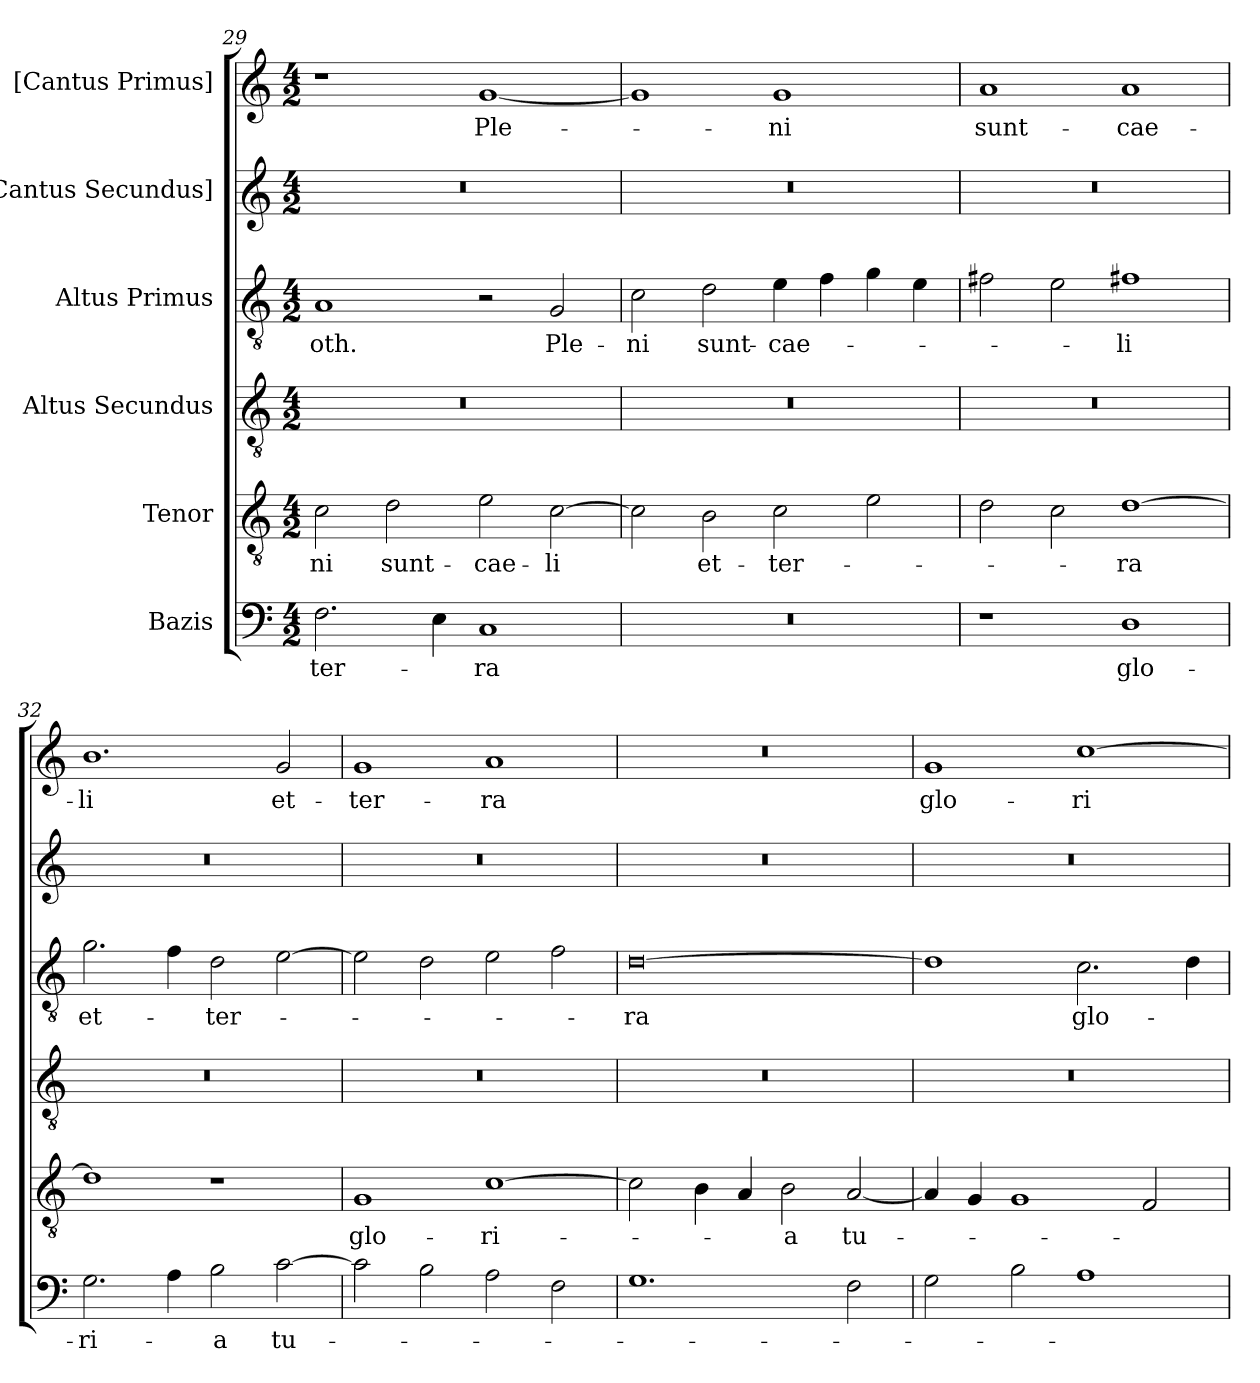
**kern	**text	**kern	**text	**kern	**kern	**text	**kern	**kern	**text
*part6	*part6	*part5	*part5	*part4	*part3	*part3	*part2	*part1	*part1
*staff6	*staff6	*staff5	*staff5	*staff4	*staff3	*staff3	*staff2	*staff1	*staff1
*I"Bazis	*	*I"Tenor	*	*I"Altus Secundus	*I"Altus Primus	*	*I"[Cantus Secundus]	*I"[Cantus Primus]	*
*clefF4	*	*clefGv2	*	*clefGv2	*clefGv2	*	*clefG2	*clefG2	*
*k[]	*	*k[]	*	*k[]	*k[]	*	*k[]	*k[]	*
*M4/2	*	*M4/2	*	*M4/2	*M4/2	*	*M4/2	*M4/2	*
=29	=29	=29	=29	=29	=29	=29	=29	=29	=29
2.F\	ter-	2c\	-ni	0r	1A/	-oth.	0r	1r	.
.	.	2d\	sunt-	.	.	.	.	.	.
4E\	.	.	.	.	.	.	.	.	.
1C/	-ra	2e\	cae-	.	2r	.	.	[1g/	Ple-
.	.	[2c\	-li	.	2G/	Ple-	.	.	.
=30	=30	=30	=30	=30	=30	=30	=30	=30	=30
0r	.	2c\]	.	0r	2c\	-ni	0r	1g/]	.
.	.	2B\	et-	.	2d\	sunt-	.	.	.
.	.	2c\	ter-	.	4e\	cae-	.	1g/	-ni
.	.	.	.	.	4f\	.	.	.	.
.	.	2e\	.	.	4g\	.	.	.	.
.	.	.	.	.	4e\	.	.	.	.
=31	=31	=31	=31	=31	=31	=31	=31	=31	=31
1r	.	2d\	.	0r	2f#X\	.	0r	1a/	sunt-
.	.	2c\	.	.	2e\	.	.	.	.
1D\	glo-	[1d\	-ra	.	1f#X\	-li	.	1a/	cae-
=32	=32	=32	=32	=32	=32	=32	=32	=32	=32
2.G\	-ri-	1d\]	.	0r	2.g\	et-	0r	1.b\	-li
4A\	.	.	.	.	4f\	.	.	.	.
2B\	-a	1r	.	.	2d\	ter-	.	.	.
[2c\	tu-	.	.	.	[2e\	.	.	2g/	et-
=33	=33	=33	=33	=33	=33	=33	=33	=33	=33
2c\]	.	1G/	glo-	0r	2e\]	.	0r	1g/	ter-
2B\	.	.	.	.	2d\	.	.	.	.
2A\	.	[1c\	-ri-	.	2e\	.	.	1a/	-ra
2F\	.	.	.	.	2f\	.	.	.	.
=34	=34	=34	=34	=34	=34	=34	=34	=34	=34
1.G\	.	2c\]	.	0r	[0d\	-ra	0r	0r	.
.	.	4B\	.	.	.	.	.	.	.
.	.	4A/	.	.	.	.	.	.	.
.	.	2B\	-a	.	.	.	.	.	.
2F\	.	[2A/	tu-	.	.	.	.	.	.
=35	=35	=35	=35	=35	=35	=35	=35	=35	=35
2G\	.	4A/]	.	0r	1d\]	.	0r	1g/	glo-
.	.	4G/	.	.	.	.	.	.	.
2B\	.	1G/	.	.	.	.	.	.	.
1A\	.	.	.	.	2.c\	glo-	.	[1cc\	-ri-
.	.	2F/	.	.	.	.	.	.	.
.	.	.	.	.	4d\	.	.	.	.
=	=	=	=	=	=	=	=	=	=
*-	*-	*-	*-	*-	*-	*-	*-	*-	*-
